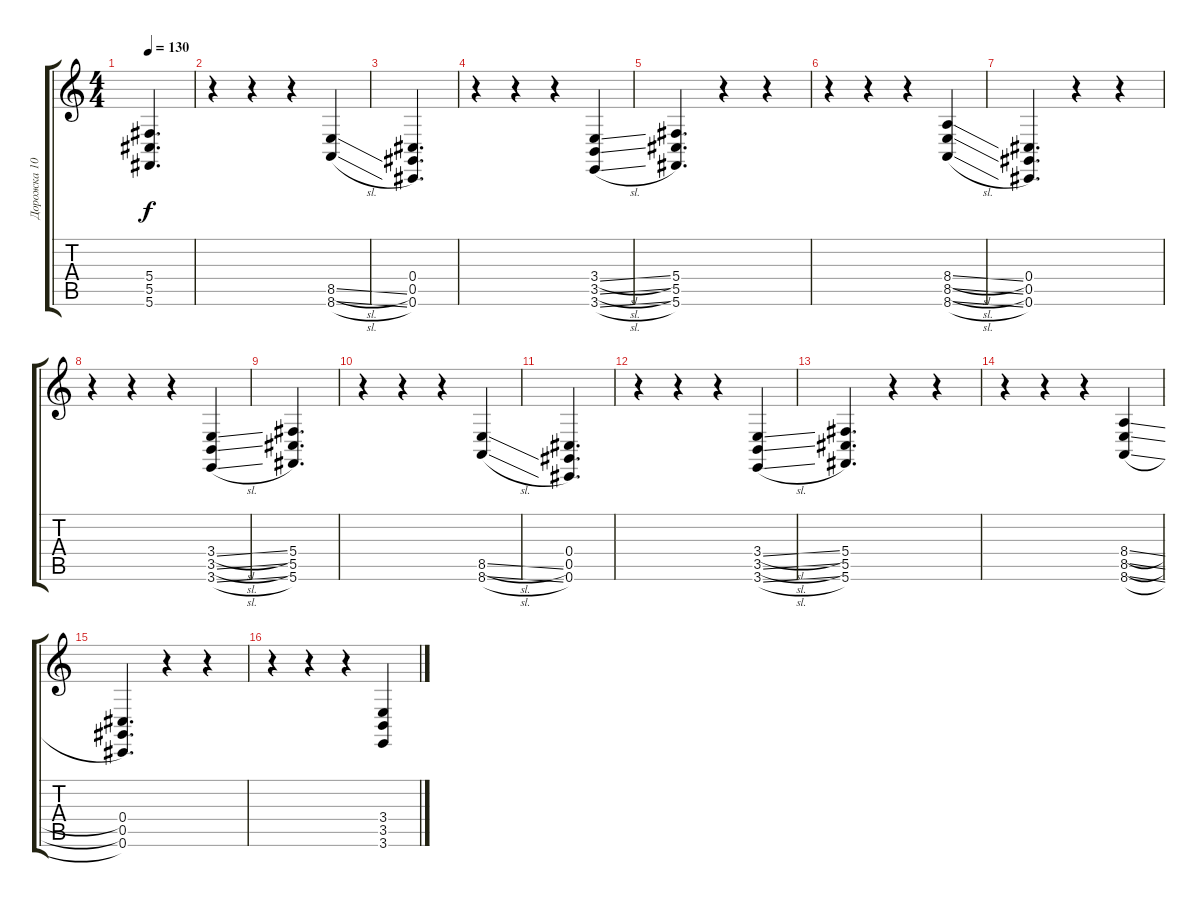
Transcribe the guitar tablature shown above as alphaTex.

\track ("Дорожка 10" "Дорожка 10") {instrument lead2sawtooth}
\staff {score tabs}
\tuning (Eb4 Bb3 Gb3 Db3 Ab2 Db2) {hide}
\ts (4 4)
\tempo 130
\clef g2
\ks c
(5.4 5.5 5.6).4{d dy f} |
r.4 r.4 r.4 (8.5{sl} 8.6{sl}).4 |
(0.4 0.5 0.6).4{d} |
r.4 r.4 r.4 (3.4{sl} 3.5{sl} 3.6{sl}).4 |
(5.4 5.5 5.6).4{d} r.4 r.4 |
r.4 r.4 r.4 (8.4{sl} 8.5{sl} 8.6{sl}).4 |
(0.4 0.5 0.6).4{d} r.4 r.4 |
r.4 r.4 r.4 (3.4{sl} 3.5{sl} 3.6{sl}).4 |
(5.4 5.5 5.6).4{d} |
r.4 r.4 r.4 (8.5{sl} 8.6{sl}).4 |
(0.4 0.5 0.6).4{d} |
r.4 r.4 r.4 (3.4{sl} 3.5{sl} 3.6{sl}).4 |
(5.4 5.5 5.6).4{d} r.4 r.4 |
r.4 r.4 r.4 (8.4{sl} 8.5{sl} 8.6{sl}).4 |
(0.4 0.5 0.6).4{d} r.4 r.4 |
r.4 r.4 r.4 (3.4{sl} 3.5{sl} 3.6{sl}).4
